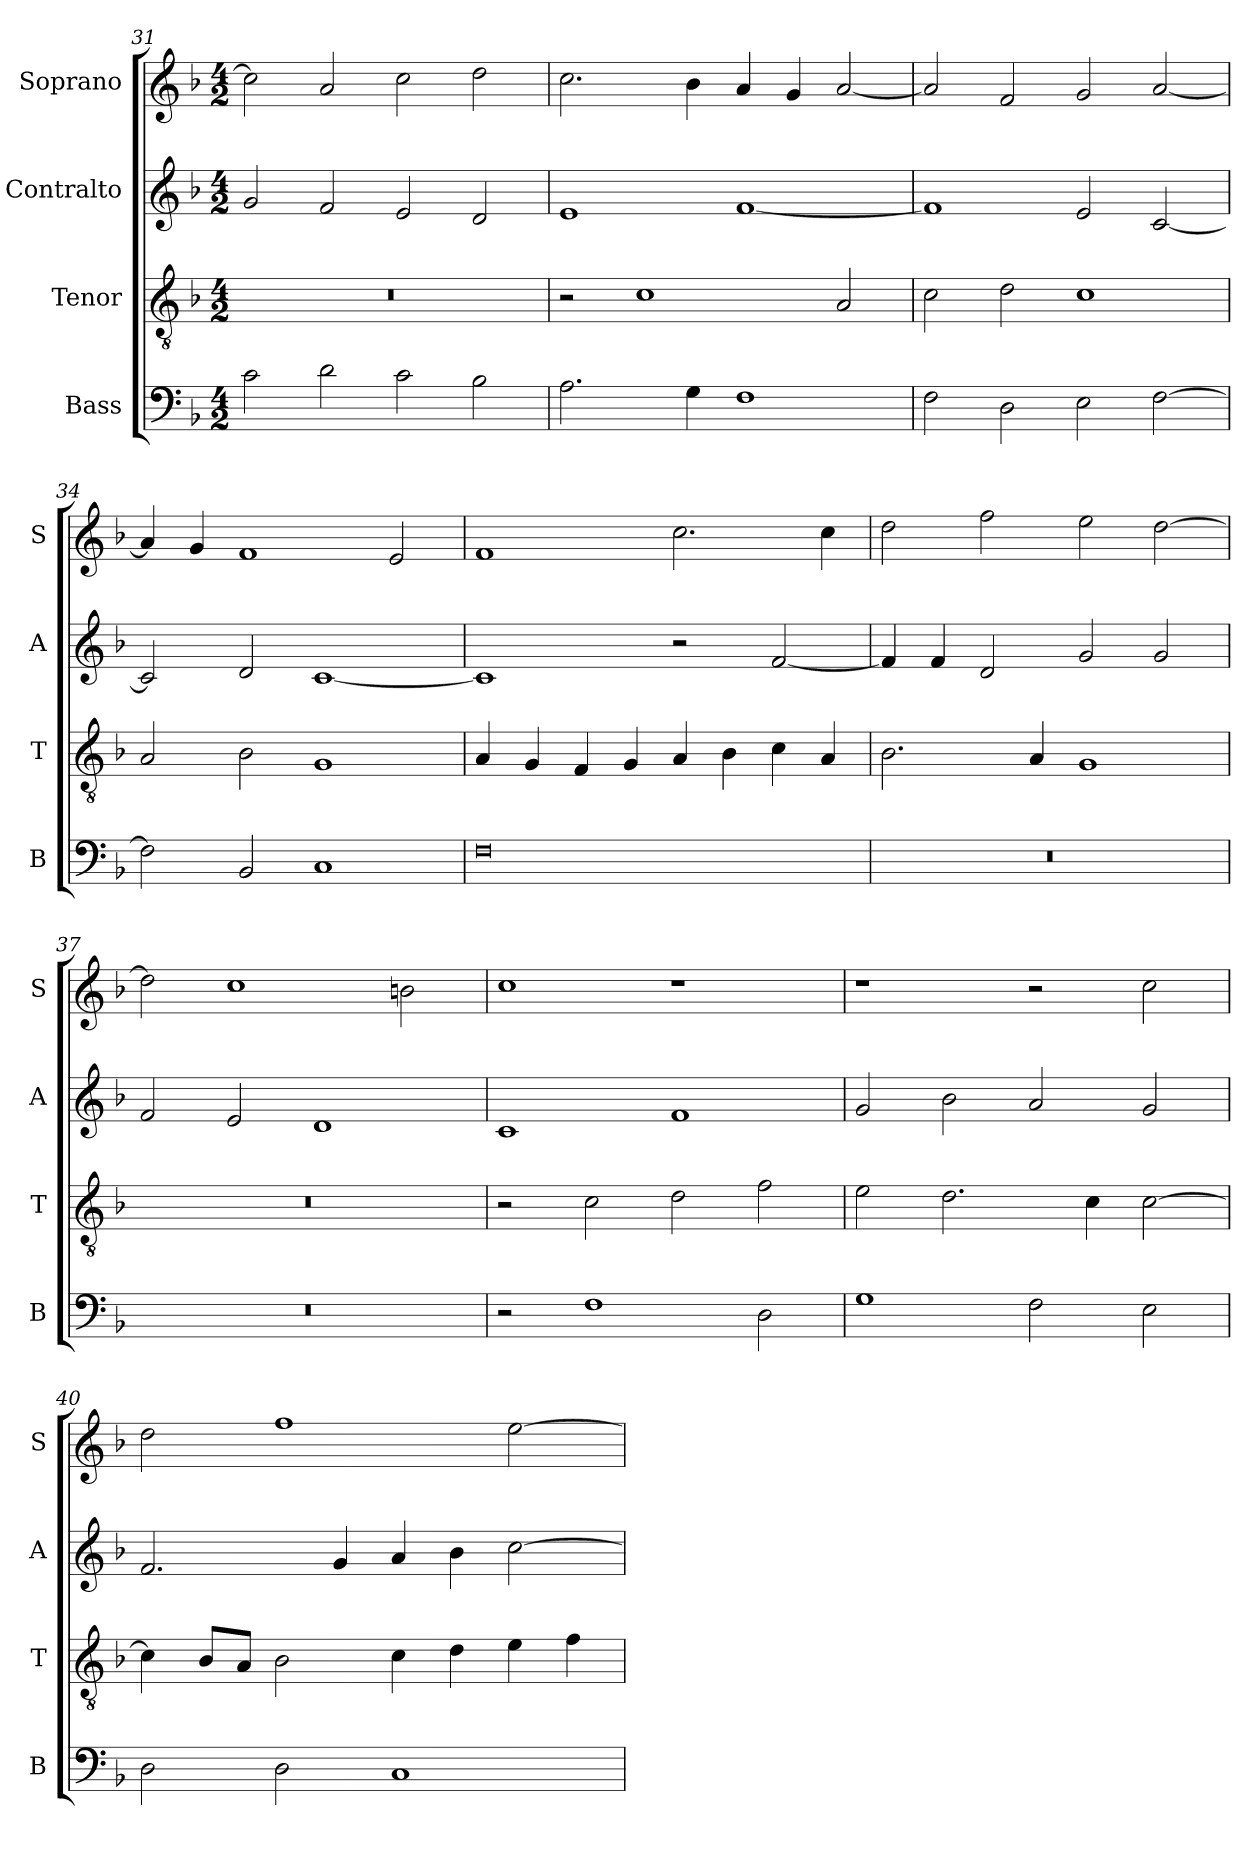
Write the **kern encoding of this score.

**kern	**kern	**kern	**kern
*part4	*part3	*part2	*part1
*staff4	*staff3	*staff2	*staff1
*I"Bass	*I"Tenor	*I"Contralto	*I"Soprano
*I'B	*I'T	*I'A	*I'S
*clefF4	*clefGv2	*clefG2	*clefG2
*k[b-]	*k[b-]	*k[b-]	*k[b-]
*F:ion	*F:ion	*F:ion	*F:ion
*M4/2	*M4/2	*M4/2	*M4/2
=31	=31	=31	=31
2c	0r	2g	2cc]
2d	.	2f	2a
2c	.	2e	2cc
2B-	.	2d	2dd
=32	=32	=32	=32
2.A	2r	1e	2.cc
.	1c	.	.
4G	.	.	4b-
1F	.	[1f	4a
.	.	.	4g
.	2A	.	[2a
=33	=33	=33	=33
2F	2c	1f]	2a]
2D	2d	.	2f
2E	1c	2e	2g
[2F	.	[2c	[2a
=34	=34	=34	=34
2F]	2A	2c]	4a]
.	.	.	4g
2BB-	2B-	2d	1f
1C	1G	[1c	.
.	.	.	2e
=35	=35	=35	=35
0F	4A	1c]	1f
.	4G	.	.
.	4F	.	.
.	4G	.	.
.	4A	2r	2.cc
.	4B-	.	.
.	4c	[2f	.
.	4A	.	4cc
=36	=36	=36	=36
0r	2.B-	4f]	2dd
.	.	4f	.
.	.	2d	2ff
.	4A	.	.
.	1G	2g	2ee
.	.	2g	[2dd
=37	=37	=37	=37
0r	0r	2f	2dd]
.	.	2e	1cc
.	.	1d	.
.	.	.	2bn
=38	=38	=38	=38
2r	2r	1c	1cc
1F	2c	.	.
.	2d	1f	1r
2D	2f	.	.
=39	=39	=39	=39
1G	2e	2g	1r
.	2.d	2b-	.
2F	.	2a	2r
.	4c	.	.
2E	[2c	2g	2cc
=40	=40	=40	=40
2D	4c]	2.f	2dd
.	8B-/L	.	.
.	8A/J	.	.
2D	2B-	.	1ff
.	.	4g	.
1C	4c	4a	.
.	4d	4b-	.
.	4e	[2cc	[2ee
.	4f	.	.
=	=	=	=
*-	*-	*-	*-
